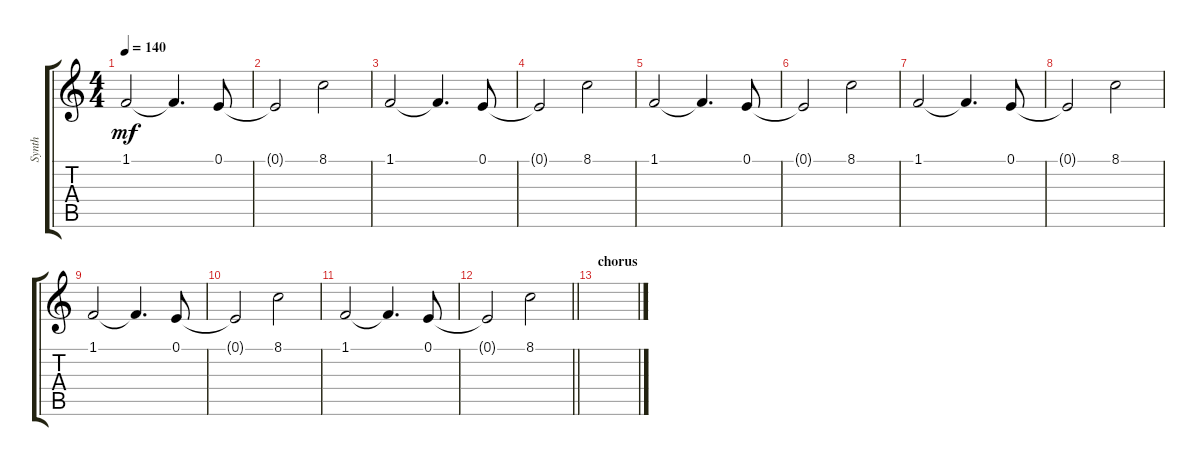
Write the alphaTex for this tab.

\track ("Synth" "Synth") {instrument pad2warm}
\staff {score tabs}
\tuning (E4 B3 G3 D3 A2 E2) {hide}
\ts (4 4)
\tempo 140
\clef g2
\ks c
1.1.2{dy mf} 1.1{t}.4{d} 0.1.8 |
0.1{t}.2 8.1.2 |
1.1.2 1.1{t}.4{d} 0.1.8 |
0.1{t}.2 8.1.2 |
1.1.2 1.1{t}.4{d} 0.1.8 |
0.1{t}.2 8.1.2 |
1.1.2 1.1{t}.4{d} 0.1.8 |
0.1{t}.2 8.1.2 |
1.1.2 1.1{t}.4{d} 0.1.8 |
0.1{t}.2 8.1.2 |
1.1.2 1.1{t}.4{d} 0.1.8 |
\barLineRight lightlight
0.1{t}.2 8.1.2 |
\section ("" "chorus")
